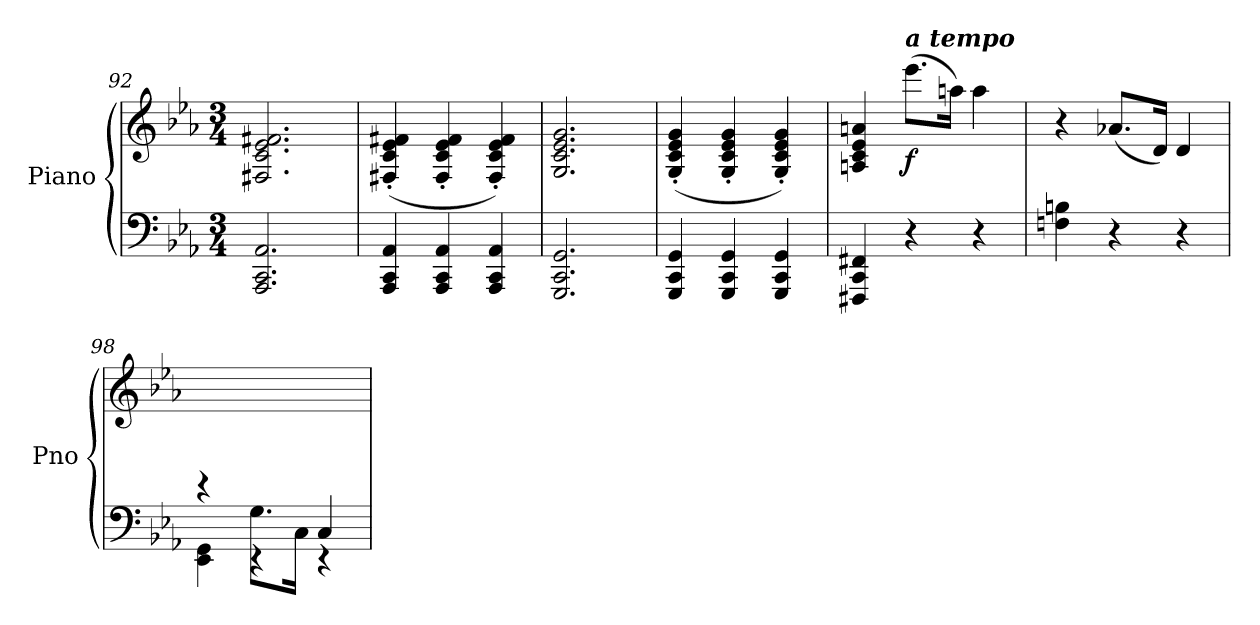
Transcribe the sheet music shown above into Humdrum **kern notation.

**kern	**kern	**dynam
*part1	*part1	*part1
*staff2	*staff1	*staff1/2
*I"Piano	*	*
*I'Pno	*	*
*clefF4	*clefG2	*
*k[b-e-a-]	*k[b-e-a-]	*
*M3/4	*M3/4	*
=92	=92	=92
!	!	!LO:DY:b
2.AAA-/ 2.CC/ 2.AA-/	2.F#X/ 2.c/ 2.e-/ 2.f#X/	other-dynamics
=93	=93	=93
4AAA-/ 4CC/ 4AA-/	(4F#X/' 4c/' 4e-/' 4f#X/'	.
4AAA-/ 4CC/ 4AA-/	4F#/' 4c/' 4e-/' 4f#/'	.
4AAA-/ 4CC/ 4AA-/	4F#/' 4c/' 4e-/' 4f#/')	.
=94	=94	=94
2.GGG/ 2.CC/ 2.GG/	2.G/ 2.c/ 2.e-/ 2.g/	.
=95	=95	=95
4GGG/ 4CC/ 4GG/	(4G/' 4c/' 4e-/' 4g/'	.
4GGG/ 4CC/ 4GG/	4G/' 4c/' 4e-/' 4g/'	.
4GGG/ 4CC/ 4GG/	4G/' 4c/' 4e-/' 4g/')	.
!!LO:LB:g=z
=96	=96	=96
4FFF#X/ 4CC/ 4FF#X/	4An/ 4c/ 4e-/ 4an/	.
!	!LO:TX:a:Bi:t=a tempo	!
!	!	!LO:DY:b
4r	(8.eee-\L	f
.	16aan\Jk)	.
4r	4aa\	.
=97	=97	=97
4Fn\ 4Bn\	4r	.
4r	(8.a-X/L	.
.	16d/Jk)	.
4r	4d/	.
=98	=98	=98
*^	*	*
4ryy	4EE-\ 4GG\	4rEE	.
8.G\L	4rEE	2ryy	.
16C\Jk	.	.	.
4C/	4rEE	.	.
*v	*v	*	*
=	=	=
*-	*-	*-
